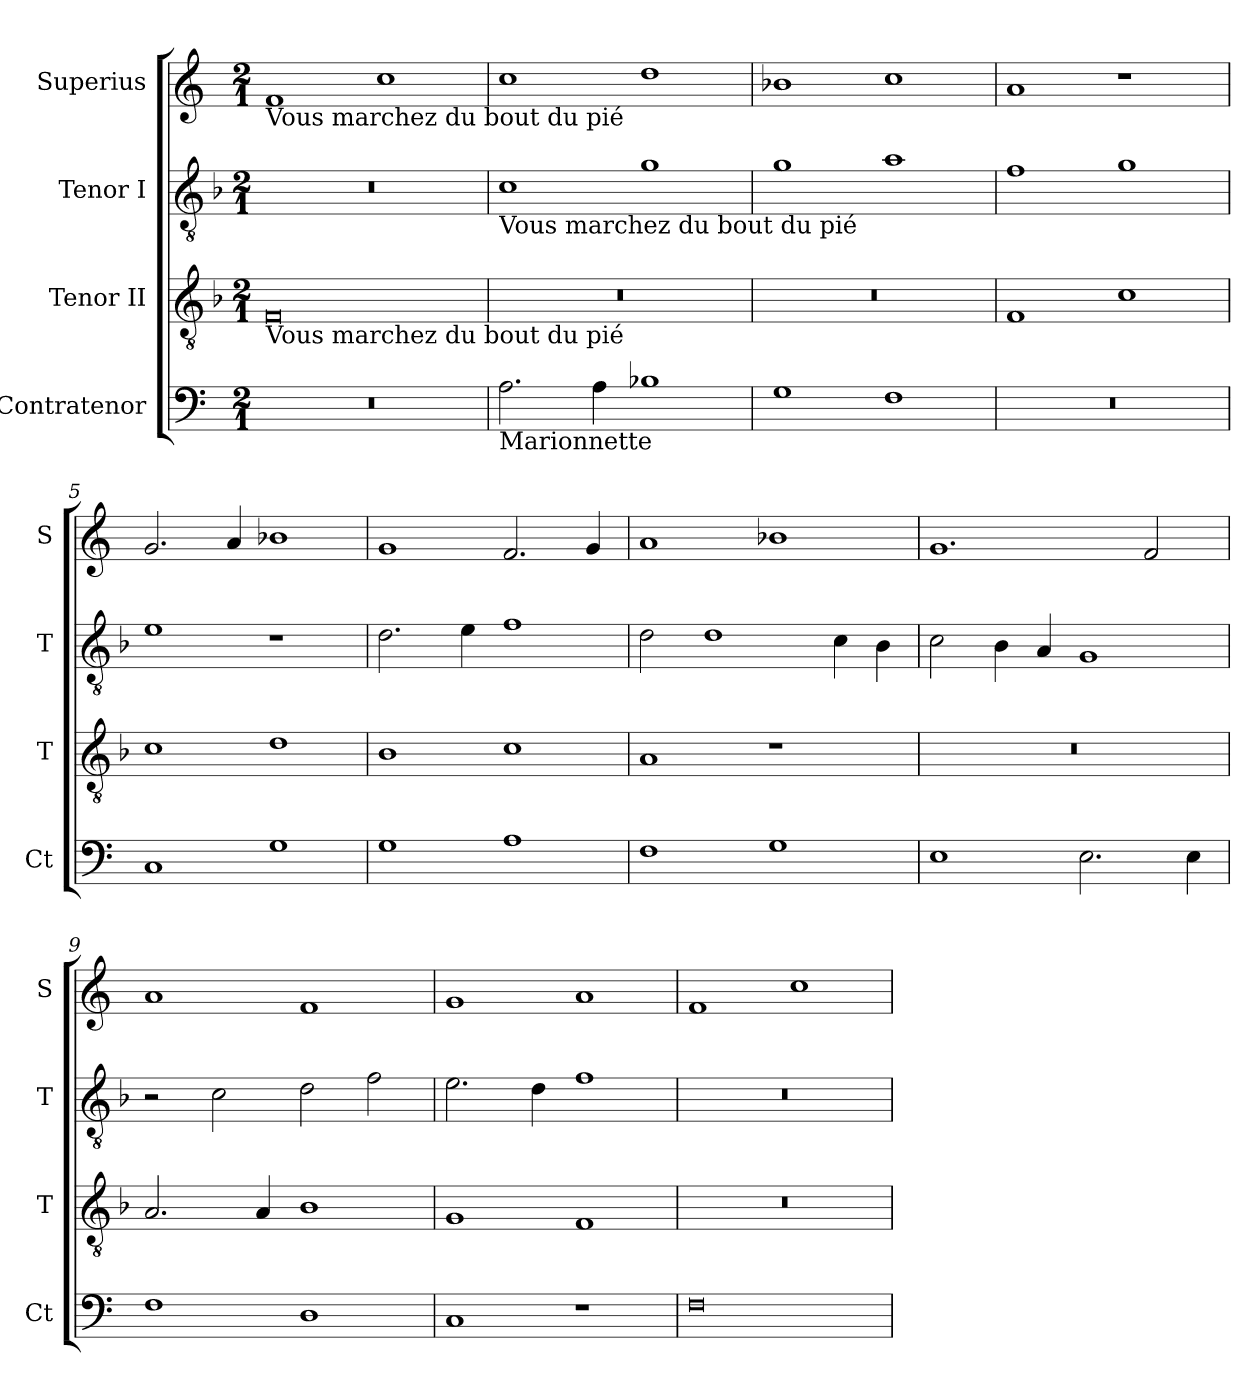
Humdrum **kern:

**kern	**kern	**kern	**kern
*part4	*part3	*part2	*part1
*staff4	*staff3	*staff2	*staff1
*I"Contratenor	*I"Tenor II	*I"Tenor I	*I"Superius
*I'Ct	*I'T	*I'T	*I'S
*clefF4	*clefGv2	*clefGv2	*clefG2
*k[]	*k[b-]	*k[b-]	*k[]
*M2/1	*M2/1	*M2/1	*M2/1
=1	=1	=1	=1
!	!	!	!LO:TX:b:t=Vous marchez du bout du pié
!	!LO:TX:b:t=Vous marchez du bout du pié	!	!
0r	0F	0r	1f
.	.	.	1cc
=2	=2	=2	=2
!	!	!LO:TX:b:t=Vous marchez du bout du pié	!
!LO:TX:b:t=Marionnette	!	!	!
2.A\	0r	1c	1cc
4A\	.	.	.
1B-X	.	1g	1dd
=3	=3	=3	=3
1G	0r	1g	1b-X
1F	.	1a	1cc
=4	=4	=4	=4
0r	1F	1f	1a
.	1c	1g	1r
=5	=5	=5	=5
1C	1c	1e	2.g/
.	.	.	4a/
1G	1d	1r	1b-X
=6	=6	=6	=6
1G	1B-	2.d\	1g
.	.	4e\	.
1A	1c	1f	2.f/
.	.	.	4g/
=7	=7	=7	=7
1F	1A	2d\	1a
.	.	1d	.
1G	1r	.	1b-X
.	.	4c\	.
.	.	4B-\	.
=8	=8	=8	=8
1E	0r	2c\	1.g
.	.	4B-\	.
.	.	4A/	.
2.E\	.	1G	.
.	.	.	2f/
4E\	.	.	.
=9	=9	=9	=9
1F	2.A/	2r	1a
.	.	2c\	.
.	4A/	.	.
1D	1B-	2d\	1f
.	.	2f\	.
=10	=10	=10	=10
1C	1G	2.e\	1g
.	.	4d\	.
1r	1F	1f	1a
=11	=11	=11	=11
0F	0r	0r	1f
.	.	.	1cc
=	=	=	=
*-	*-	*-	*-
